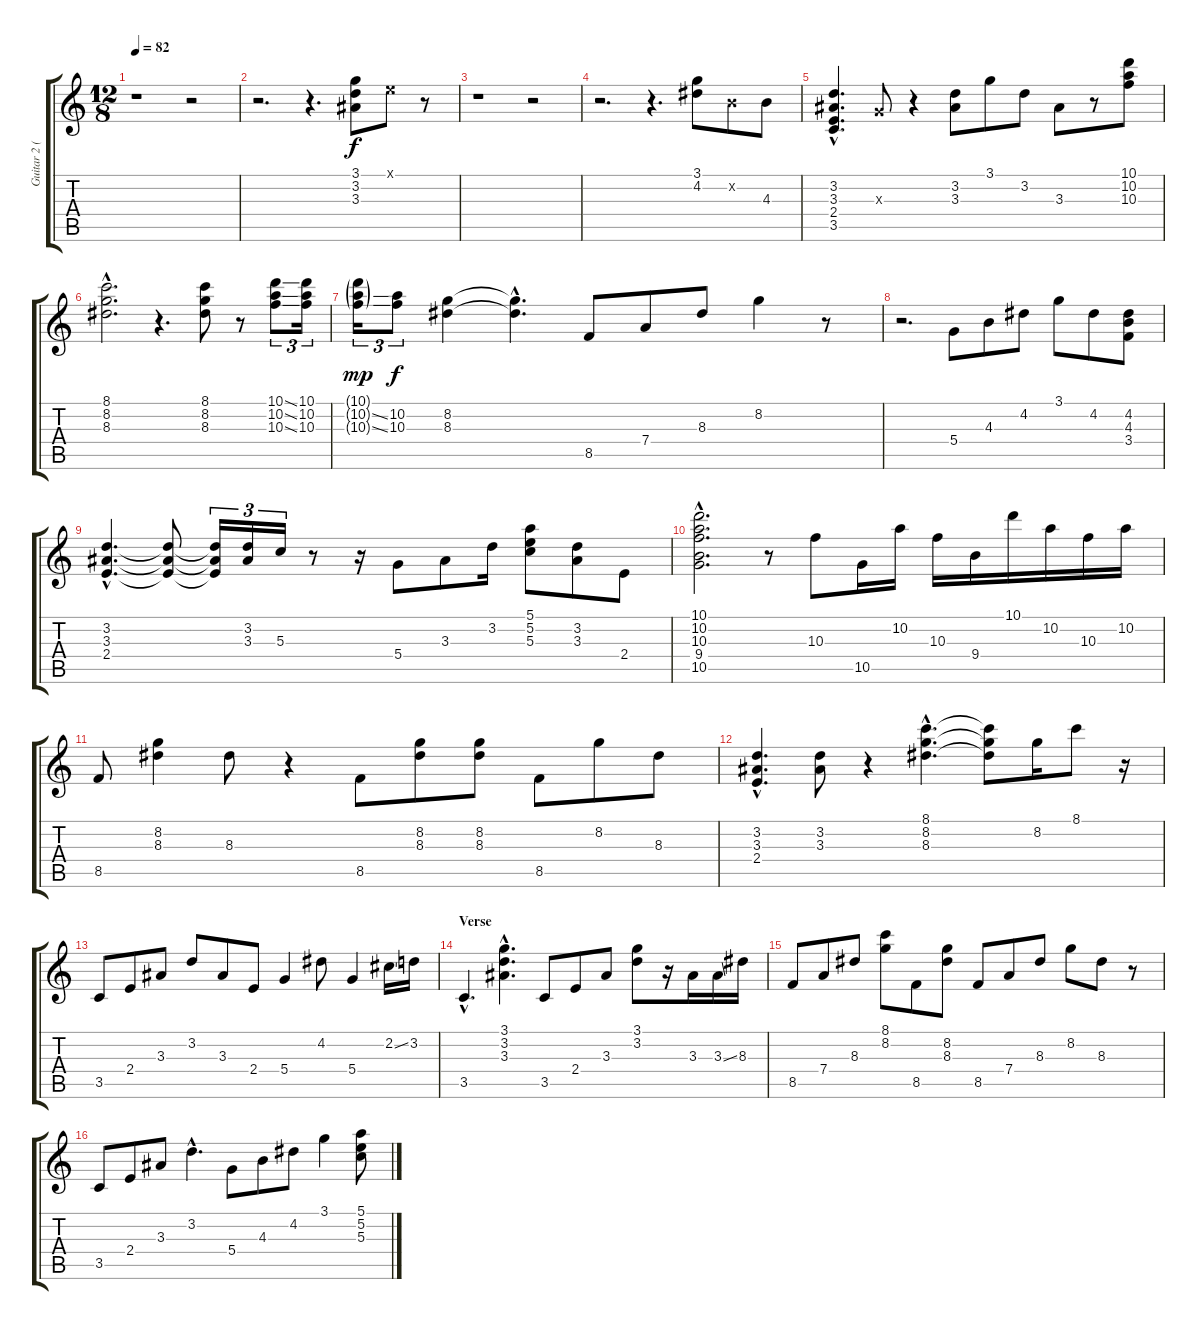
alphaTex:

\track ("Guitar 2 (Rythm/Backing)" "Guitar 2 (") {instrument distortionguitar}
\staff {score tabs}
\tuning (E4 B3 G3 D3 A2 E2) {hide}
\ts (12 8)
\tempo 82
\clef g2
\ks c
r.1{dy f instrument distortionguitar} r.2 |
r.2{d} r.4{d} (3.1 3.2 3.3).8 0.1{x}.8 r.8 |
r.1 r.2 |
r.2{d} r.4{d} (3.1 4.2).8 0.2{x}.8 4.3.8 |
(3.2{hac} 3.3{hac} 2.4{hac} 3.5{hac}).4{d} 0.3{x}.8 r.4 (3.2 3.3).8 3.1.8 3.2.8 3.3.8 r.8 (10.1 10.2 10.3).8 |
(8.1{hac} 8.2{hac} 8.3{hac}).2{d} r.4{d} (8.1 8.2 8.3).8 r.8 (10.1{ss} 10.2{ss} 10.3{ss}).8{tu (3 2)} (10.1 10.2 10.3).16{tu (3 2)} |
(10.1{g} 10.2{ss g} 10.3{ss g}).16{tu (3 2) dy mp} (10.2 10.3).8{tu (3 2) dy f} (8.2 8.3).4 (8.2{hac t} 8.3{hac t}).4{d} 8.5.8 7.4.8 8.3.8 8.2.4 r.8 |
r.2{d} 5.4.8 4.3.8 4.2.8 3.1.8 4.2.8 (4.2 4.3 3.4).8 |
(3.2{hac} 3.3{hac} 2.4{hac}).4{d} (3.2{t} 3.3{t} 2.4{t}).8 (3.2{t} 3.3{t} 2.4{t}).16{tu (3 2)} (3.2 3.3).16{tu (3 2)} 5.3.16{tu (3 2)} r.8 r.16 5.4.8 3.3.8 3.2.16 (5.1 5.2 5.3).8 (3.2 3.3).8 2.4.8 |
(10.1{hac} 10.2{hac} 10.3{hac} 9.4{hac} 10.5{hac}).2{d} r.8 10.3.8 10.5.16 10.2.16 10.3.16 9.4.16 10.1.16 10.2.16 10.3.16 10.2.16 |
8.5.8 (8.2 8.3).4 8.3.8 r.4 8.5.8 (8.2 8.3).8 (8.2 8.3).8 8.5.8 8.2.8 8.3.8 |
(3.2{hac} 3.3{hac} 2.4{hac}).4{d} (3.2 3.3).8 r.4 (8.1{hac} 8.2{hac} 8.3{hac}).4{d} (8.1{t} 8.2{t} 8.3{t}).8 8.2.16 8.1.8 r.16 |
3.5.8 2.4.8 3.3.8 3.2.8 3.3.8 2.4.8 5.4.4 4.2.8 5.4.4 2.2{ss}.16 3.2.16 |
\section ("" "Verse")
3.5{hac}.4{d} (3.1{hac} 3.2{hac} 3.3{hac}).4{d} 3.5.8 2.4.8 3.3.8 (3.1 3.2).8 r.16 3.3.16 3.3{ss}.16 8.3.16 |
8.5.8 7.4.8 8.3.8 (8.1 8.2).8 8.5.8 (8.2 8.3).8 8.5.8 7.4.8 8.3.8 8.2.8 8.3.8 r.8 |
3.5.8 2.4.8 3.3.8 3.2{hac}.4{d} 5.4.8 4.3.8 4.2.8 3.1.4 (5.1 5.2 5.3).8
